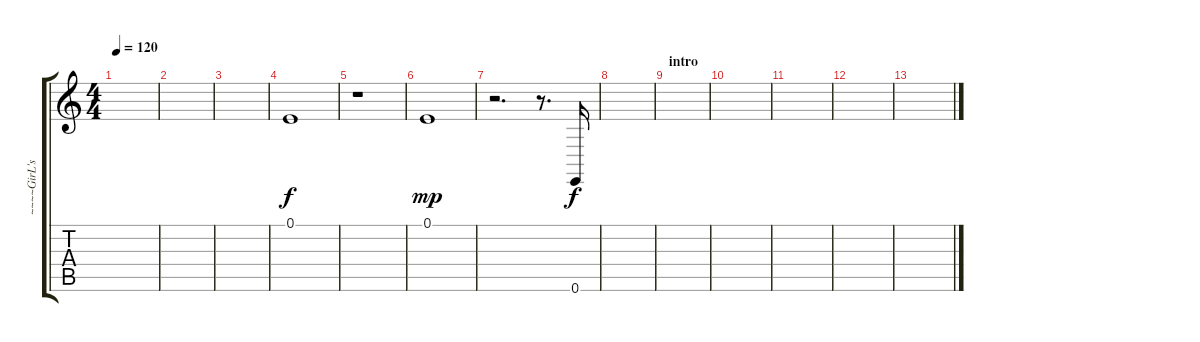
\track ("~~~~GirL's House~~~~" "~~~~GirL's") {instrument telephonering}
\staff {score tabs}
\tuning (E4 B3 G3 D3 A2 E2) {hide}
\ts (4 4)
\section ("" "")
\tempo 120
\clef g2
\ks c
|
|
|
0.1.1 |
r.1 |
0.1.1{dy mp} |
\section ("" "")
r.2{d} r.8{d} 0.6.16{dy f} |
|
\section ("" "intro")
|
|
|
|
\section ("" "")
